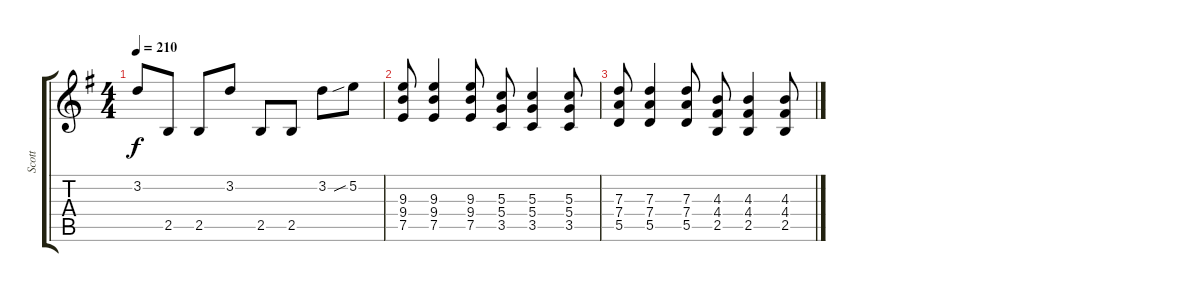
\track ("Scott" "Scott") {instrument overdrivenguitar}
\staff {score tabs}
\tuning (E4 B3 G3 D3 A2 E2) {hide}
\ts (4 4)
\tempo 210
\clef g2
\ks g
3.2.8{dy f} 2.5.8 2.5.8 3.2.8 2.5.8 2.5.8 3.2.8 5.2{sib}.8 |
(9.3 9.4 7.5).8 (9.3 9.4 7.5).4 (9.3 9.4 7.5).8 (5.3 5.4 3.5).8 (5.3 5.4 3.5).4 (5.3 5.4 3.5).8 |
(7.3 7.4 5.5).8 (7.3 7.4 5.5).4 (7.3 7.4 5.5).8 (4.3 4.4 2.5).8 (4.3 4.4 2.5).4 (4.3 4.4 2.5).8
